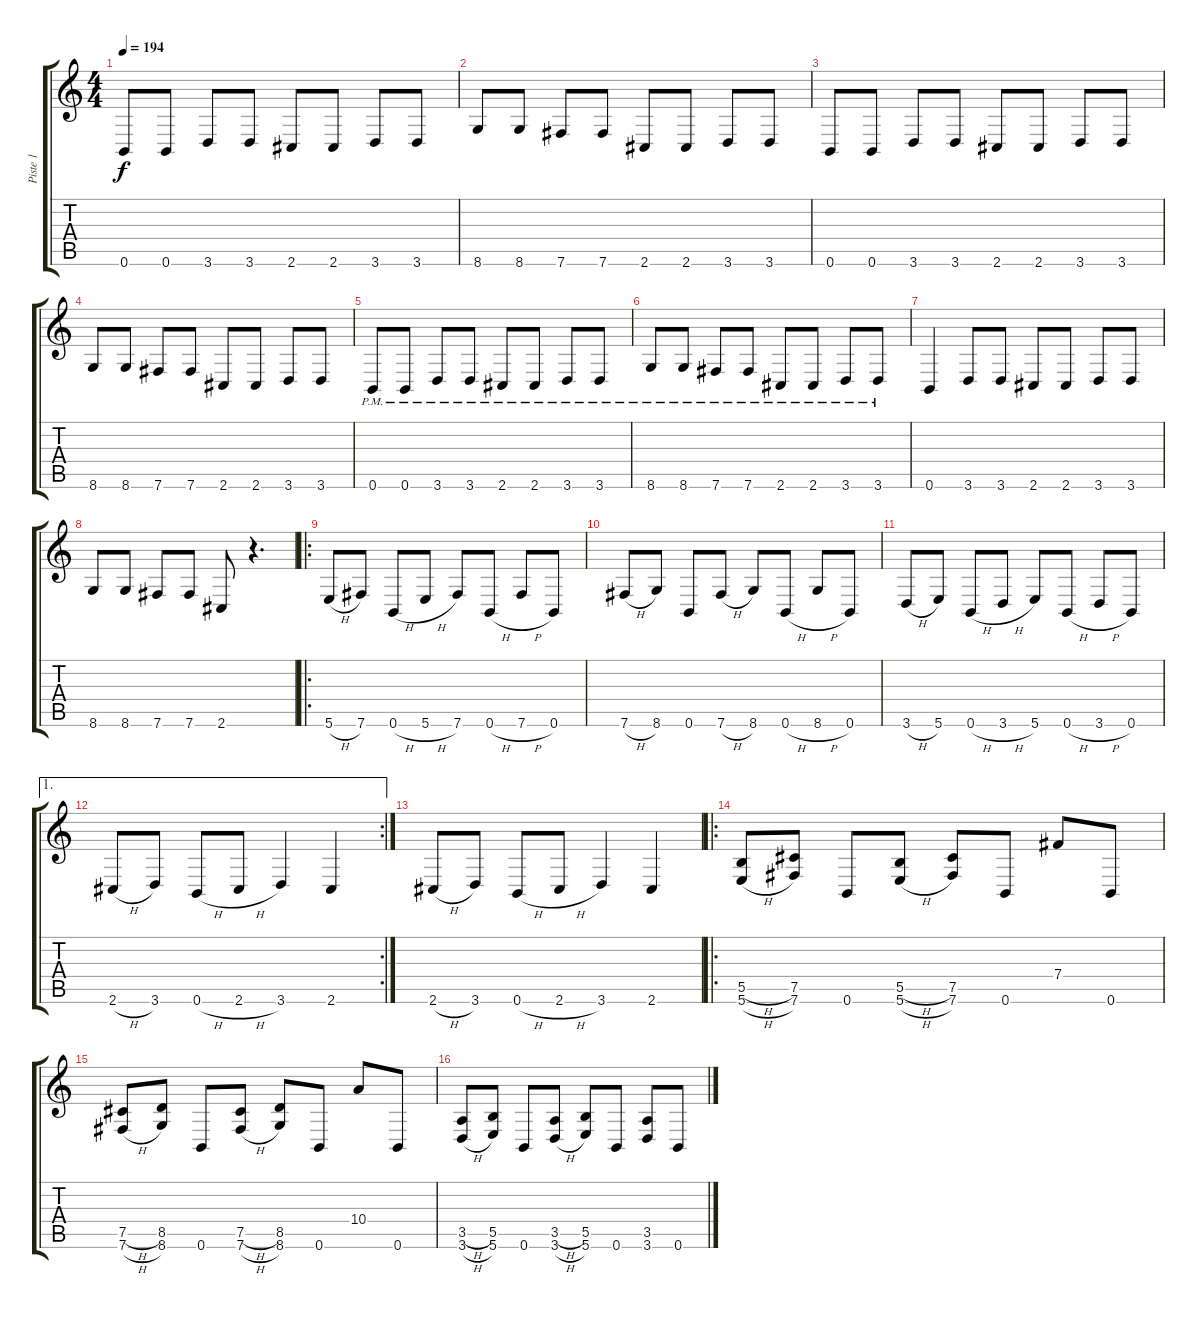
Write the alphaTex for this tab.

\track ("Piste 1" "Piste 1") {instrument overdrivenguitar}
\staff {score tabs}
\tuning (Db4 Ab3 E3 B2 Gb2 B1) {hide}
\ts (4 4)
\tempo 194
\clef g2
\ks c
0.6.8{dy f instrument overdrivenguitar} 0.6.8 3.6.8 3.6.8 2.6.8 2.6.8 3.6.8 3.6.8 |
8.6.8 8.6.8 7.6.8 7.6.8 2.6.8 2.6.8 3.6.8 3.6.8 |
0.6.8 0.6.8 3.6.8 3.6.8 2.6.8 2.6.8 3.6.8 3.6.8 |
8.6.8 8.6.8 7.6.8 7.6.8 2.6.8 2.6.8 3.6.8 3.6.8 |
0.6{pm}.8 0.6{pm}.8 3.6{pm}.8 3.6{pm}.8 2.6{pm}.8 2.6{pm}.8 3.6{pm}.8 3.6{pm}.8 |
8.6{pm}.8 8.6{pm}.8 7.6{pm}.8 7.6{pm}.8 2.6{pm}.8 2.6{pm}.8 3.6{pm}.8 3.6{pm}.8 |
0.6.4 3.6.8 3.6.8 2.6.8 2.6.8 3.6.8 3.6.8 |
8.6.8 8.6.8 7.6.8 7.6.8 2.6.8 r.4{d} |
\ro
5.6{h}.8 7.6.8 0.6{h}.8 5.6{h}.8 7.6.8 0.6{h}.8 7.6{h}.8 0.6.8 |
7.6{h}.8 8.6.8 0.6.8 7.6{h}.8 8.6.8 0.6{h}.8 8.6{h}.8 0.6.8 |
3.6{h}.8 5.6.8 0.6{h}.8 3.6{h}.8 5.6.8 0.6{h}.8 3.6{h}.8 0.6.8 |
\ae 1
\rc 2
2.6{h}.8 3.6.8 0.6{h}.8 2.6{h}.8 3.6.4 2.6.4 |
2.6{h}.8 3.6.8 0.6{h}.8 2.6{h}.8 3.6.4 2.6.4 |
\ro
(5.5{h} 5.6{h}).8 (7.5 7.6).8 0.6.8 (5.5{h} 5.6{h}).8 (7.5 7.6).8 0.6.8 7.4.8 0.6.8 |
(7.5{h} 7.6{h}).8 (8.5 8.6).8 0.6.8 (7.5{h} 7.6{h}).8 (8.5 8.6).8 0.6.8 10.4.8 0.6.8 |
(3.5{h} 3.6{h}).8 (5.5 5.6).8 0.6.8 (3.5{h} 3.6{h}).8 (5.5 5.6).8 0.6.8 (3.5 3.6).8 0.6.8
